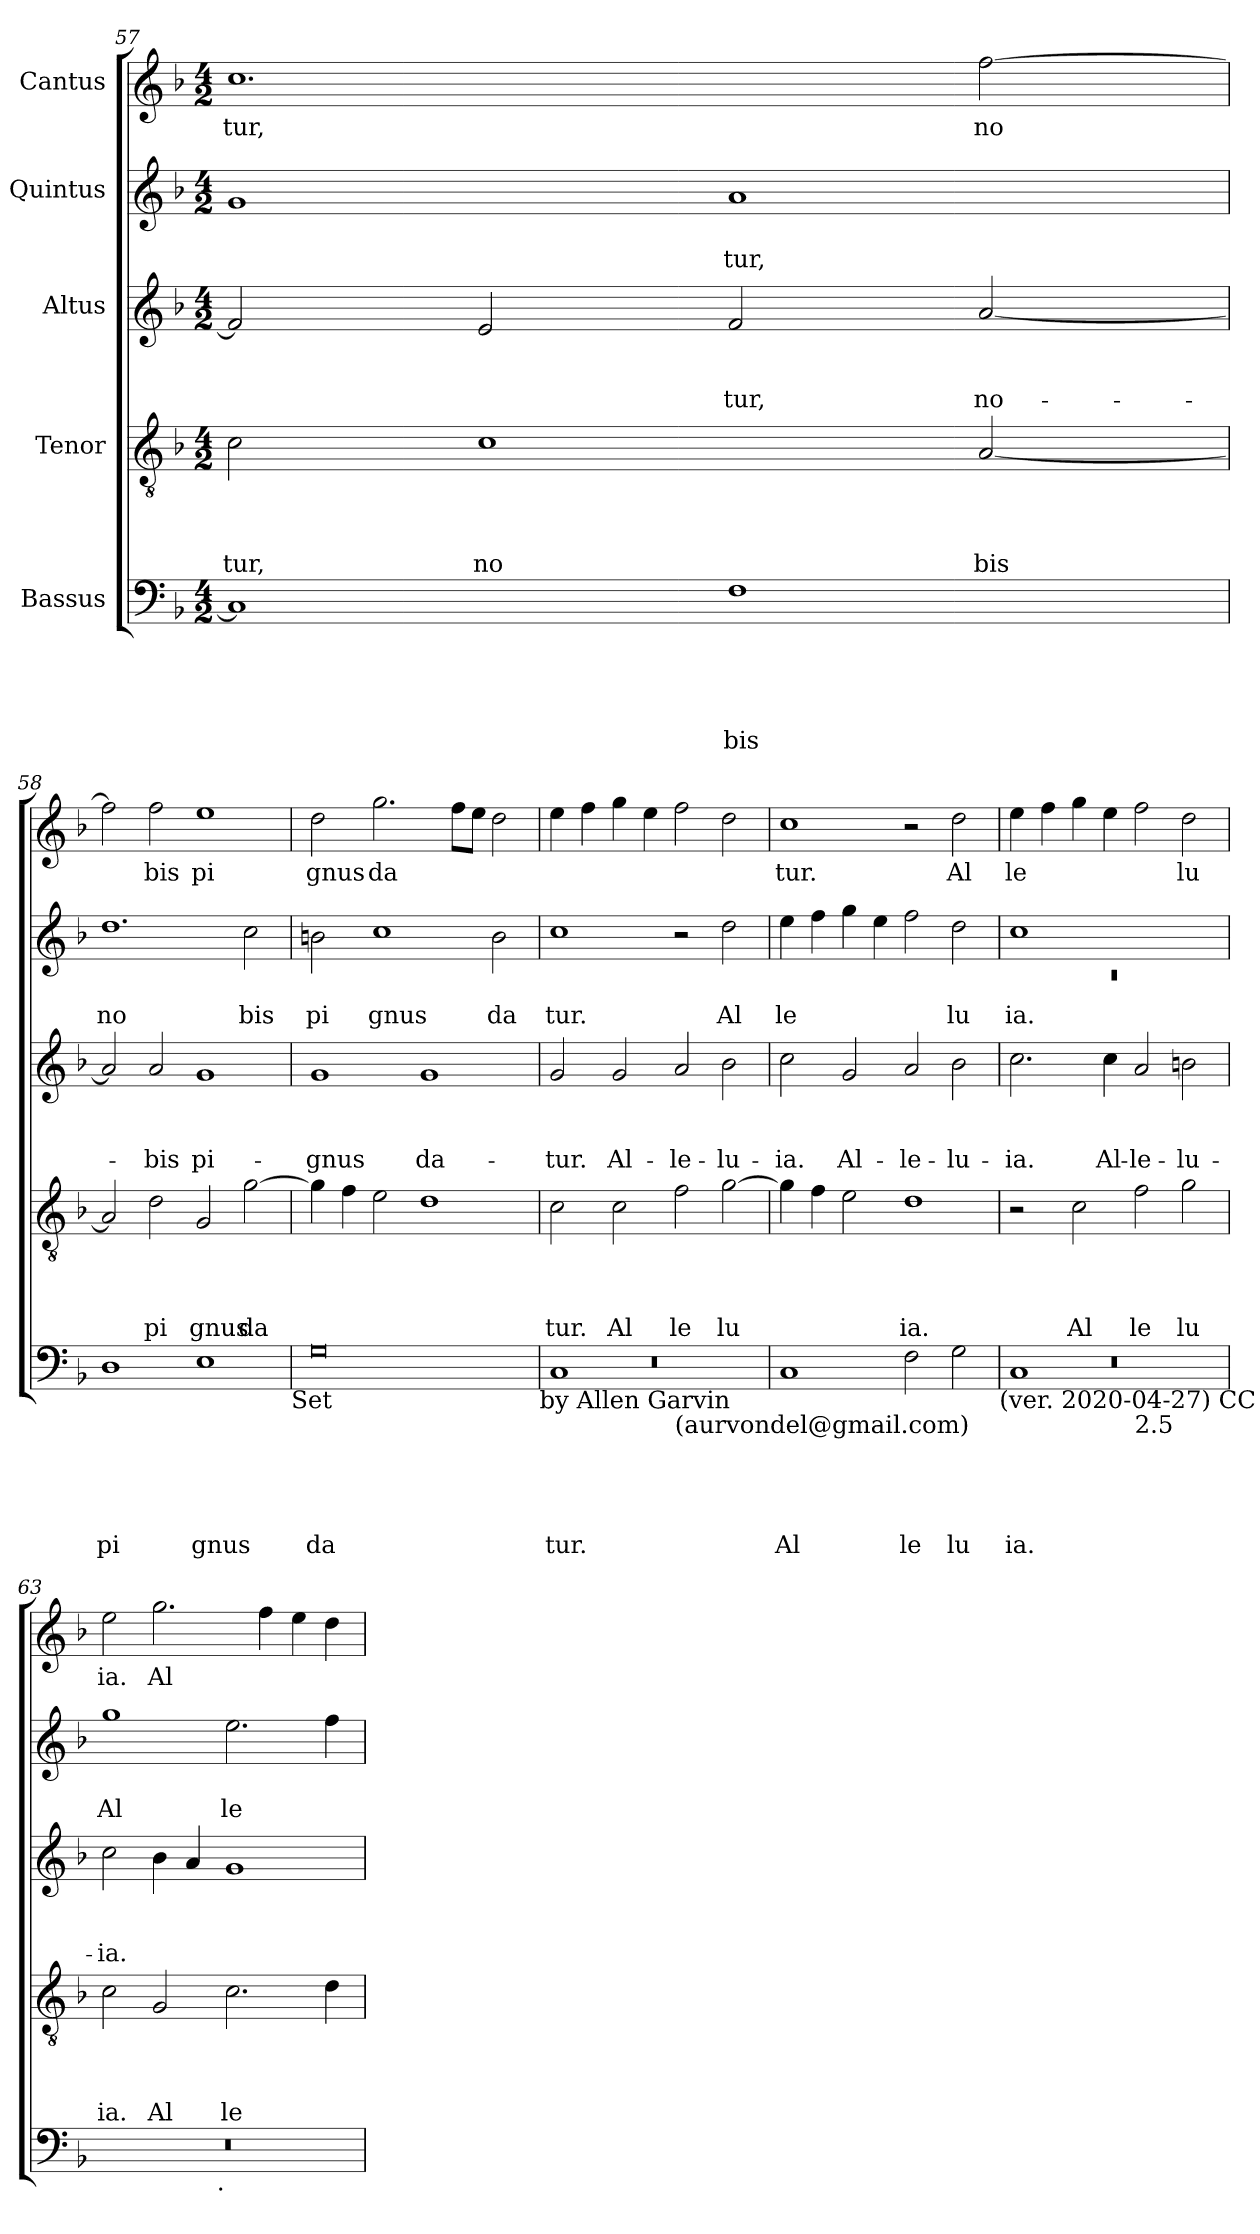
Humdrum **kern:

**kern	**text	**text	**text	**text	**text	**kern	**text	**text	**text	**text	**kern	**text	**text	**text	**kern	**text	**text	**kern	**text
*part5	*part5	*part5	*part5	*part5	*part5	*part4	*part4	*part4	*part4	*part4	*part3	*part3	*part3	*part3	*part2	*part2	*part2	*part1	*part1
*staff5	*staff5	*staff5	*staff5	*staff5	*staff5	*staff4	*staff4	*staff4	*staff4	*staff4	*staff3	*staff3	*staff3	*staff3	*staff2	*staff2	*staff2	*staff1	*staff1
*I"Bassus	*	*	*	*	*	*I"Tenor	*	*	*	*	*I"Altus	*	*	*	*I"Quintus	*	*	*I"Cantus	*
!!LO:LB:g=z
*clefF4	*	*	*	*	*	*clefGv2	*	*	*	*	*clefG2	*	*	*	*clefG2	*	*	*clefG2	*
*k[b-]	*	*	*	*	*	*k[b-]	*	*	*	*	*k[b-]	*	*	*	*k[b-]	*	*	*k[b-]	*
*F:	*	*	*	*	*	*F:	*	*	*	*	*F:	*	*	*	*F:	*	*	*F:	*
*M4/2	*	*	*	*	*	*M4/2	*	*	*	*	*M4/2	*	*	*	*M4/2	*	*	*M4/2	*
=57	=57	=57	=57	=57	=57	=57	=57	=57	=57	=57	=57	=57	=57	=57	=57	=57	=57	=57	=57
!	!	!	!	!	!	!	!	!	!	!LO:LY:b	!	!	!	!	!	!	!	!	!LO:LY:b
1C]	.	.	.	.	.	2c\	.	.	.	-tur,	2f/]	.	.	.	1g	.	.	1.cc	tur,
!	!	!	!	!	!	!	!	!	!	!LO:LY:b	!	!	!	!	!	!	!	!	!
.	.	.	.	.	.	1c	.	.	.	no	2e/	.	.	.	.	.	.	.	.
!	!	!	!	!	!LO:LY:b	!	!	!	!	!	!	!	!	!LO:LY:b	!	!	!LO:LY:b	!	!
1F	.	.	.	.	bis	.	.	.	.	.	2f/	.	.	tur,	1a	.	-tur,	.	.
!	!	!	!	!	!	!	!	!	!	!LO:LY:b	!	!	!	!LO:LY:b	!	!	!	!	!LO:LY:b
.	.	.	.	.	.	[<2A/	.	.	.	bis	[<2a/	.	.	no-	.	.	.	[>2ff\	no
=58	=58	=58	=58	=58	=58	=58	=58	=58	=58	=58	=58	=58	=58	=58	=58	=58	=58	=58	=58
!	!	!	!	!	!LO:LY:b	!	!	!	!	!	!	!	!	!	!	!	!LO:LY:b	!	!
1D	.	.	.	.	pi	2A/]	.	.	.	.	2a/]	.	.	.	1.dd	.	no	2ff\]	.
!	!	!	!	!	!	!	!	!	!	!LO:LY:b	!	!	!	!LO:LY:b	!	!	!	!	!LO:LY:b
.	.	.	.	.	.	2d\	.	.	.	pi	2a/	.	.	-bis	.	.	.	2ff\	bis
!	!	!	!	!	!LO:LY:b	!	!	!	!	!LO:LY:b	!	!	!	!LO:LY:b	!	!	!	!	!LO:LY:b
1E	.	.	.	.	gnus	2G/	.	.	.	gnus	1g	.	.	pi-	.	.	.	1ee	pi
!	!	!	!	!	!	!	!	!	!	!LO:LY:b	!	!	!	!	!	!	!LO:LY:b	!	!
.	.	.	.	.	.	[>2g\	.	.	.	da	.	.	.	.	2cc\	.	bis	.	.
!LO:TX:b:t=Set	!	!	!	!	!	!	!	!	!	!	!	!	!	!	!	!	!	!	!
=59	=59	=59	=59	=59	=59	=59	=59	=59	=59	=59	=59	=59	=59	=59	=59	=59	=59	=59	=59
!	!	!	!	!	!LO:LY:b	!	!	!	!	!	!	!	!	!LO:LY:b	!	!	!LO:LY:b	!	!LO:LY:b
0G	.	.	.	.	da	4g\]	.	.	.	.	1g	.	.	-gnus	2bn\	.	pi	2dd\	gnus
.	.	.	.	.	.	4f\	.	.	.	.	.	.	.	.	.	.	.	.	.
!	!	!	!	!	!	!	!	!	!	!	!	!	!	!	!	!	!LO:LY:b	!	!LO:LY:b
.	.	.	.	.	.	2e\	.	.	.	.	.	.	.	.	1cc	.	gnus	2.gg\	da
!	!	!	!	!	!	!	!	!	!	!	!	!	!	!LO:LY:b	!	!	!	!	!
.	.	.	.	.	.	1d	.	.	.	.	1g	.	.	da-	.	.	.	.	.
.	.	.	.	.	.	.	.	.	.	.	.	.	.	.	.	.	.	8ff\L	.
.	.	.	.	.	.	.	.	.	.	.	.	.	.	.	.	.	.	8ee\J	.
!	!	!	!	!	!	!	!	!	!	!	!	!	!	!	!	!	!LO:LY:b	!	!
.	.	.	.	.	.	.	.	.	.	.	.	.	.	.	2b\	.	da	2dd\	.
!LO:TX:b:t=by Allen Garvin	!	!	!	!	!	!	!	!	!	!	!	!	!	!	!	!	!	!	!
=60	=60	=60	=60	=60	=60	=60	=60	=60	=60	=60	=60	=60	=60	=60	=60	=60	=60	=60	=60
*^	*	*	*	*	*	*	*	*	*	*	*	*	*	*	*	*	*	*	*
*	*^	*	*	*	*	*	*	*	*	*	*	*	*	*	*	*	*	*	*	*
!	!	!LO:N:vis=1	!	!	!	!	!LO:LY:b	!	!	!	!	!LO:LY:b	!	!	!	!LO:LY:b	!	!	!LO:LY:b	!	!
0ryy	1C	0r	.	.	.	.	tur.	2c\	.	.	.	tur.	2g/	.	.	-tur.	1cc	.	tur.	4ee\	.
.	.	.	.	.	.	.	.	.	.	.	.	.	.	.	.	.	.	.	.	4ff\	.
!	!	!	!	!	!	!	!	!	!	!	!	!LO:LY:b	!	!	!	!LO:LY:b	!	!	!	!	!
.	.	.	.	.	.	.	.	2c\	.	.	.	Al	2g/	.	.	Al-	.	.	.	4gg\	.
.	.	.	.	.	.	.	.	.	.	.	.	.	.	.	.	.	.	.	.	4ee\	.
!	!LO:TX:b:t=(aurvondel@gmail.com)	!	!	!	!	!	!	!	!	!	!	!	!	!	!	!	!	!	!	!	!
!	!	!	!	!	!	!	!	!	!	!	!	!LO:LY:b	!	!	!	!LO:LY:b	!	!	!	!	!
.	1ryy	.	.	.	.	.	.	2f\	.	.	.	le	2a/	.	.	-le-	2r	.	.	2ff\	.
!	!	!	!	!	!	!	!	!	!	!	!	!LO:LY:b	!	!	!	!LO:LY:b	!	!	!LO:LY:b	!	!
.	.	.	.	.	.	.	.	[>2g\	.	.	.	lu	2b-\	.	.	-lu-	2dd\	.	Al	2dd\	.
*v	*v	*v	*	*	*	*	*	*	*	*	*	*	*	*	*	*	*	*	*	*	*
=61	=61	=61	=61	=61	=61	=61	=61	=61	=61	=61	=61	=61	=61	=61	=61	=61	=61	=61	=61
!	!	!	!	!	!LO:LY:b	!	!	!	!	!	!	!	!	!LO:LY:b	!	!	!LO:LY:b	!	!LO:LY:b
1C	.	.	.	.	Al	4g\]	.	.	.	.	2cc\	.	.	-ia.	4ee\	.	le	1cc	tur.
.	.	.	.	.	.	4f\	.	.	.	.	.	.	.	.	4ff\	.	.	.	.
!	!	!	!	!	!	!	!	!	!	!	!	!	!	!LO:LY:b	!	!	!	!	!
.	.	.	.	.	.	2e\	.	.	.	.	2g/	.	.	Al-	4gg\	.	.	.	.
.	.	.	.	.	.	.	.	.	.	.	.	.	.	.	4ee\	.	.	.	.
!	!	!	!	!	!LO:LY:b	!	!	!	!	!LO:LY:b	!	!	!	!LO:LY:b	!	!	!	!	!
2F\	.	.	.	.	le	1d	.	.	.	ia.	2a/	.	.	-le-	2ff\	.	.	2r	.
!	!	!	!	!	!LO:LY:b	!	!	!	!	!	!	!	!	!LO:LY:b	!	!	!LO:LY:b	!	!LO:LY:b
2G\	.	.	.	.	lu	.	.	.	.	.	2b-\	.	.	-lu-	2dd\	.	lu	2dd\	Al
!LO:TX:b:t=(ver. 2020-04-27) CC BY-NC	!	!	!	!	!	!	!	!	!	!	!	!	!	!	!	!	!	!	!
=62	=62	=62	=62	=62	=62	=62	=62	=62	=62	=62	=62	=62	=62	=62	=62	=62	=62	=62	=62
*^	*	*	*	*	*	*	*	*	*	*	*	*	*	*	*^	*	*	*	*
*	*^	*	*	*	*	*	*	*	*	*	*	*	*	*	*	*	*	*	*	*	*
!	!	!LO:N:vis=1	!	!	!	!	!LO:LY:b	!	!	!	!	!	!	!	!	!LO:LY:b	!	!LO:N:vis=1	!	!LO:LY:b	!	!LO:LY:b
0ryy	1C	0r	.	.	.	.	ia.	2r	.	.	.	.	2.cc\	.	.	-ia.	1cc	0rc	.	ia.	4ee\	le
.	.	.	.	.	.	.	.	.	.	.	.	.	.	.	.	.	.	.	.	.	4ff\	.
!	!	!	!	!	!	!	!	!	!	!	!	!LO:LY:b	!	!	!	!	!	!	!	!	!	!
.	.	.	.	.	.	.	.	2c\	.	.	.	Al	.	.	.	.	.	.	.	.	4gg\	.
!	!	!	!	!	!	!	!	!	!	!	!	!	!	!	!	!LO:LY:b	!	!	!	!	!	!
.	.	.	.	.	.	.	.	.	.	.	.	.	4cc\	.	.	Al-	.	.	.	.	4ee\	.
!	!LO:TX:b:t=2.5	!	!	!	!	!	!	!	!	!	!	!	!	!	!	!	!	!	!	!	!	!
!	!	!	!	!	!	!	!	!	!	!	!	!LO:LY:b	!	!	!	!LO:LY:b	!	!	!	!	!	!
.	1ryy	.	.	.	.	.	.	2f\	.	.	.	le	2a/	.	.	-le-	1ryy	.	.	.	2ff\	.
!	!	!	!	!	!	!	!	!	!	!	!	!LO:LY:b	!	!	!	!LO:LY:b	!	!	!	!	!	!LO:LY:b
.	.	.	.	.	.	.	.	2g\	.	.	.	lu	2bn\	.	.	-lu-	.	.	.	.	2dd\	lu
*v	*v	*v	*	*	*	*	*	*	*	*	*	*	*	*	*	*	*v	*v	*	*	*	*
=63	=63	=63	=63	=63	=63	=63	=63	=63	=63	=63	=63	=63	=63	=63	=63	=63	=63	=63	=63
!	!	!	!	!	!	!	!	!	!	!LO:LY:b	!	!	!	!LO:LY:b	!	!	!LO:LY:b	!	!LO:LY:b
*^	*	*	*	*	*	*	*	*	*	*	*	*	*	*	*	*	*	*	*
0r	2ryy	.	.	.	.	.	2c\	.	.	.	ia.	2cc\	.	.	-ia.	1gg	.	Al	2ee\	ia.
!	!	!	!	!	!	!	!	!	!	!	!LO:LY:b	!	!	!	!	!	!	!	!	!LO:LY:b
.	4...ryy	.	.	.	.	.	2G/	.	.	.	Al	4b-\	.	.	.	.	.	.	2.gg\	Al
.	.	.	.	.	.	.	.	.	.	.	.	4a/	.	.	.	.	.	.	.	.
!	!LO:TX:b:t=.	!	!	!	!	!	!	!	!	!	!	!	!	!	!	!	!	!	!	!
.	1ryy	.	.	.	.	.	.	.	.	.	.	.	.	.	.	.	.	.	.	.
!	!	!	!	!	!	!	!	!	!	!	!LO:LY:b	!	!	!	!	!	!	!LO:LY:b	!	!
.	.	.	.	.	.	.	2.c\	.	.	.	le	1g	.	.	.	2.ee\	.	le	.	.
.	.	.	.	.	.	.	.	.	.	.	.	.	.	.	.	.	.	.	4ff\	.
.	.	.	.	.	.	.	.	.	.	.	.	.	.	.	.	.	.	.	4ee\	.
.	.	.	.	.	.	.	4d\	.	.	.	.	.	.	.	.	4ff\	.	.	4dd\	.
.	32ryy	.	.	.	.	.	.	.	.	.	.	.	.	.	.	.	.	.	.	.
*v	*v	*	*	*	*	*	*	*	*	*	*	*	*	*	*	*	*	*	*	*
=	=	=	=	=	=	=	=	=	=	=	=	=	=	=	=	=	=	=	=
*-	*-	*-	*-	*-	*-	*-	*-	*-	*-	*-	*-	*-	*-	*-	*-	*-	*-	*-	*-
